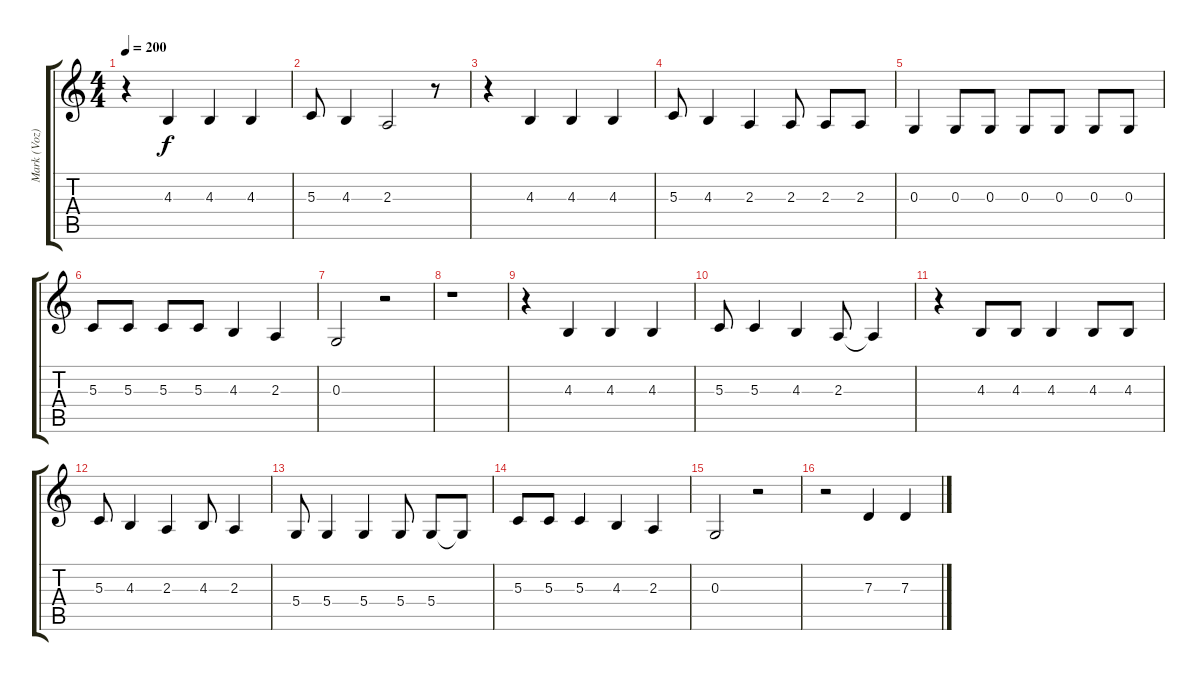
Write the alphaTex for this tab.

\track ("Mark (Voz)" "Mark (Voz)") {instrument trumpet}
\staff {score tabs}
\tuning (E4 B3 G3 D3 A2 E2) {hide}
\ts (4 4)
\tempo 200
\clef g2
\ks c
r.4{dy f} 4.3.4 4.3.4 4.3.4 |
5.3.8 4.3.4 2.3.2 r.8 |
r.4 4.3.4 4.3.4 4.3.4 |
5.3.8 4.3.4 2.3.4 2.3.8 2.3.8 2.3.8 |
0.3.4 0.3.8 0.3.8 0.3.8 0.3.8 0.3.8 0.3.8 |
5.3.8 5.3.8 5.3.8 5.3.8 4.3.4 2.3.4 |
0.3.2 r.2 |
r.1 |
r.4 4.3.4 4.3.4 4.3.4 |
5.3.8 5.3.4 4.3.4 2.3.8 2.3{t}.4 |
r.4 4.3.8 4.3.8 4.3.4 4.3.8 4.3.8 |
5.3.8 4.3.4 2.3.4 4.3.8 2.3.4 |
5.4.8 5.4.4 5.4.4 5.4.8 5.4.8 5.4{t}.8 |
5.3.8 5.3.8 5.3.4 4.3.4 2.3.4 |
0.3.2 r.2 |
r.2 7.3.4 7.3.4
